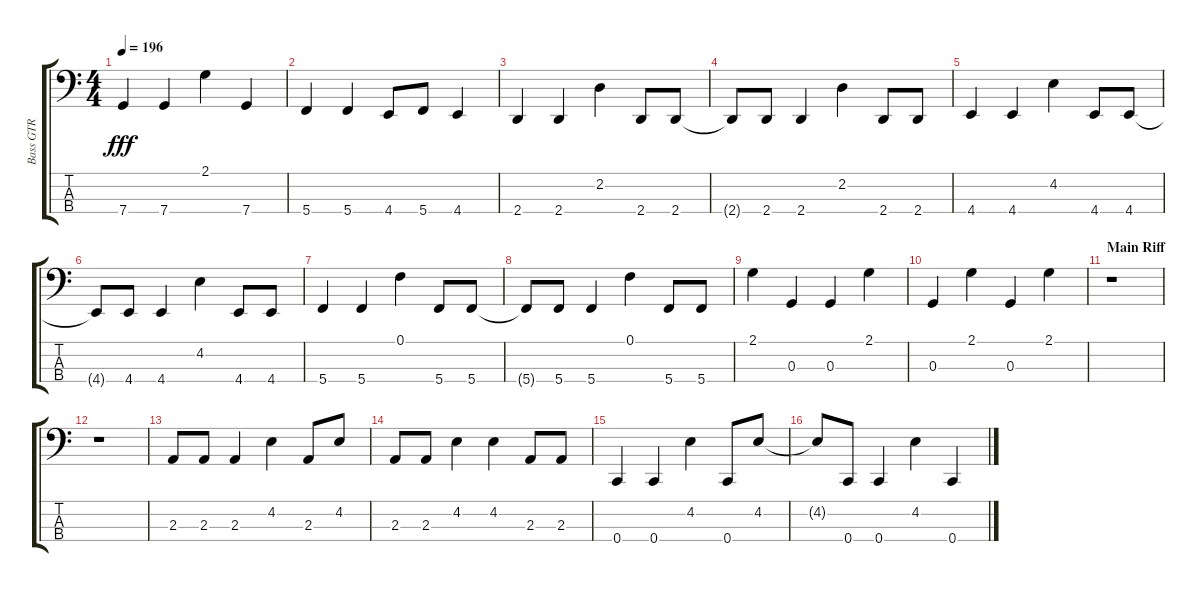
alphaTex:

\track ("Bass GTR" "Bass GTR") {instrument electricbassfinger}
\staff {score tabs}
\tuning (F2 C2 G1 C1) {hide}
\ts (4 4)
\tempo 196
\clef f4
\ks aminor
7.4.4{dy fff} 7.4.4 2.1.4 7.4.4 |
5.4.4 5.4.4 4.4.8 5.4.8 4.4.4 |
2.4.4 2.4.4 2.2.4 2.4.8 2.4.8 |
2.4{t}.8 2.4.8 2.4.4 2.2.4 2.4.8 2.4.8 |
4.4.4 4.4.4 4.2.4 4.4.8 4.4.8 |
4.4{t}.8 4.4.8 4.4.4 4.2.4 4.4.8 4.4.8 |
5.4.4 5.4.4 0.1.4 5.4.8 5.4.8 |
5.4{t}.8 5.4.8 5.4.4 0.1.4 5.4.8 5.4.8 |
2.1.4 0.3.4 0.3.4 2.1.4 |
0.3.4 2.1.4 0.3.4 2.1.4 |
\section ("" "Main Riff")
r.1 |
r.1 |
2.3.8 2.3.8 2.3.4 4.2.4 2.3.8 4.2.8 |
2.3.8 2.3.8 4.2.4 4.2.4 2.3.8 2.3.8 |
0.4.4 0.4.4 4.2.4 0.4.8 4.2.8 |
4.2{t}.8 0.4.8 0.4.4 4.2.4 0.4.4
